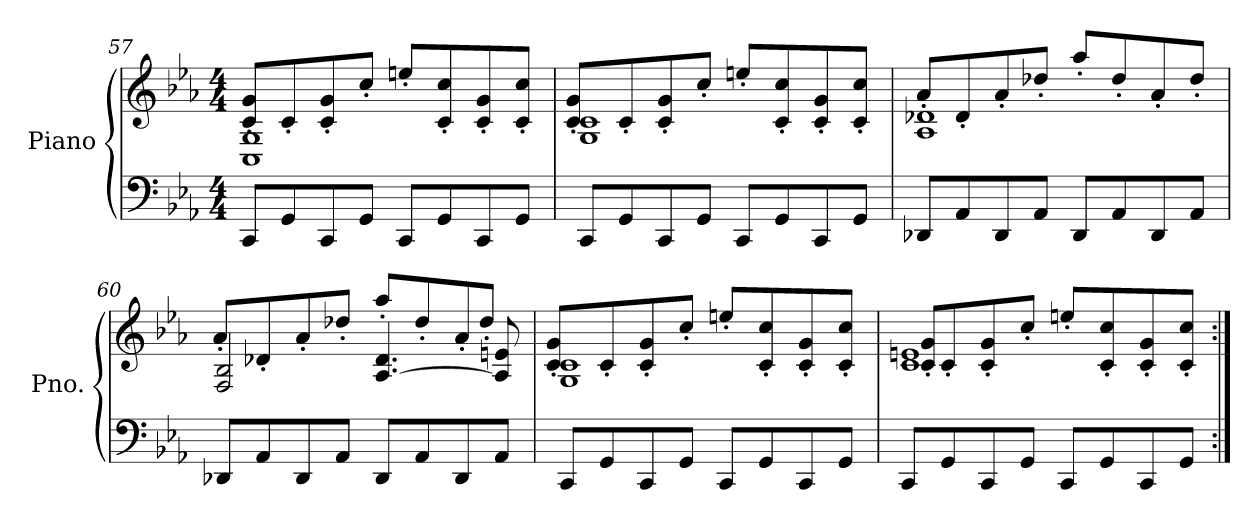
**kern	**kern
*part1	*part1
*staff2	*staff1
*I"Piano	*
*I'Pno.	*
*clefF4	*clefG2
*k[b-e-a-]	*k[b-e-a-]
*M4/4	*M4/4
=57	=57
*	*^
8CC/L	1C 1G	8c/' 8g/'L
8GG/	.	8c'/
8CC/	.	8c/' 8g/'
8GG/J	.	8cc'/J
8CC/L	.	8een'/L
8GG/	.	8c/' 8cc/'
8CC/	.	8c/' 8g/'
8GG/J	.	8c/' 8cc/'J
!!LO:LB:g=z	!!
=58	=58	=58
8CC/L	1G 1c	8c/' 8g/'L
8GG/	.	8c'/
8CC/	.	8c/' 8g/'
8GG/J	.	8cc'/J
8CC/L	.	8een'/L
8GG/	.	8c/' 8cc/'
8CC/	.	8c/' 8g/'
8GG/J	.	8c/' 8cc/'J
=59	=59	=59
8DD-X/L	1A- 1d-X	8a-'/L
8AA-/	.	8d-'/
8DD-/	.	8a-'/
8AA-/J	.	8dd-X'/J
8DD-/L	.	8aa-'/L
8AA-/	.	8dd-'/
8DD-/	.	8a-'/
8AA-/J	.	8dd-'/J
=60	=60	=60
8DD-X/L	2F/ 2B-/	8a-'/L
8AA-/	.	8d-X'/
8DD-/	.	8a-'/
8AA-/J	.	8dd-X'/J
8DD-/L	[4.A-/ 4.d-/	8aa-'/L
8AA-/	.	8dd-'/
8DD-/	.	8a-'/
8AA-/J	8A-/] 8en/	8dd-'/J
!!LO:LB:g=z	!!
=61	=61	=61
8CC/L	1G 1c	8c/' 8g/'L
8GG/	.	8c'/
8CC/	.	8c/' 8g/'
8GG/J	.	8cc'/J
8CC/L	.	8een'/L
8GG/	.	8c/' 8cc/'
8CC/	.	8c/' 8g/'
8GG/J	.	8c/' 8cc/'J
=62	=62	=62
8CC/L	1c 1en	8c/' 8g/'L
8GG/	.	8c'/
8CC/	.	8c/' 8g/'
8GG/J	.	8cc'/J
8CC/L	.	8een'/L
8GG/	.	8c/' 8cc/'
8CC/	.	8c/' 8g/'
8GG/J	.	8c/' 8cc/'J
*	*v	*v
=:|!	=:|!
*-	*-
